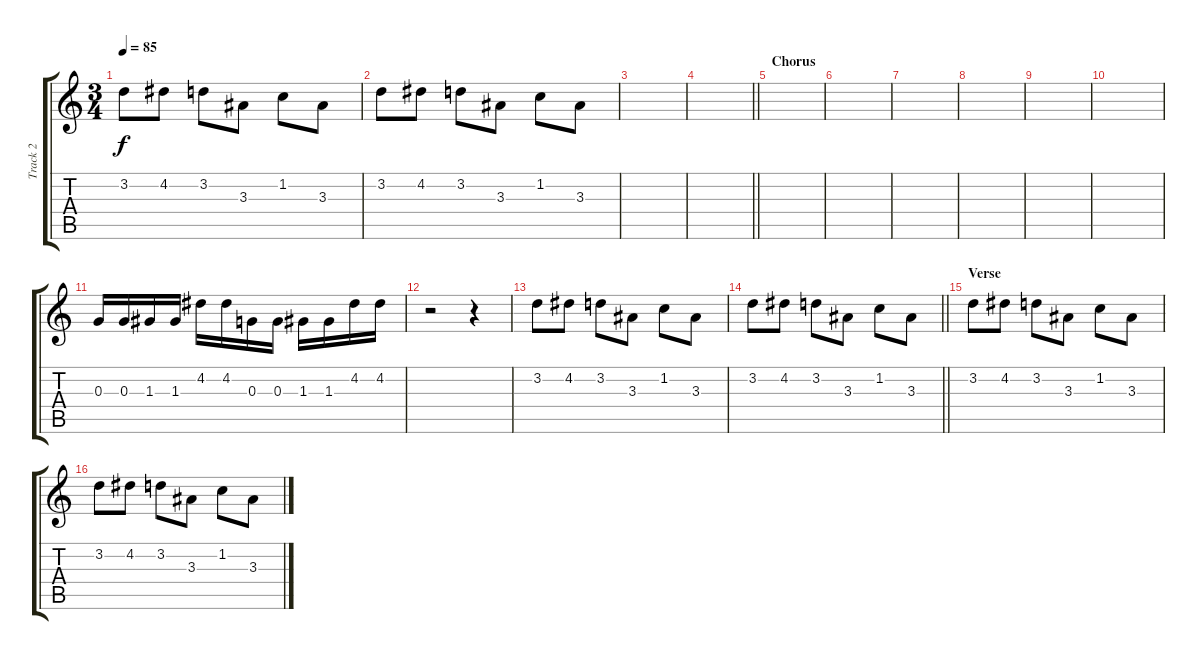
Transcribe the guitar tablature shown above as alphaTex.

\track ("Track 2" "Track 2") {instrument acousticguitarsteel}
\staff {score tabs}
\tuning (E4 B3 G3 D3 A2 D2) {hide}
\ts (3 4)
\tempo 85
\clef g2
\ks c
3.2.8{dy f} 4.2.8 3.2.8 3.3.8 1.2.8 3.3.8 |
3.2.8 4.2.8 3.2.8 3.3.8 1.2.8 3.3.8 |
|
\barLineRight lightlight
|
\section ("" "Chorus")
|
|
|
|
|
|
0.3.16 0.3.16 1.3.16 1.3.16 4.2.16 4.2.16 0.3.16 0.3.16 1.3.16 1.3.16 4.2.16 4.2.16 |
r.2 r.4 |
3.2.8 4.2.8 3.2.8 3.3.8 1.2.8 3.3.8 |
\barLineRight lightlight
3.2.8 4.2.8 3.2.8 3.3.8 1.2.8 3.3.8 |
\section ("" "Verse")
3.2.8 4.2.8 3.2.8 3.3.8 1.2.8 3.3.8 |
3.2.8 4.2.8 3.2.8 3.3.8 1.2.8 3.3.8
